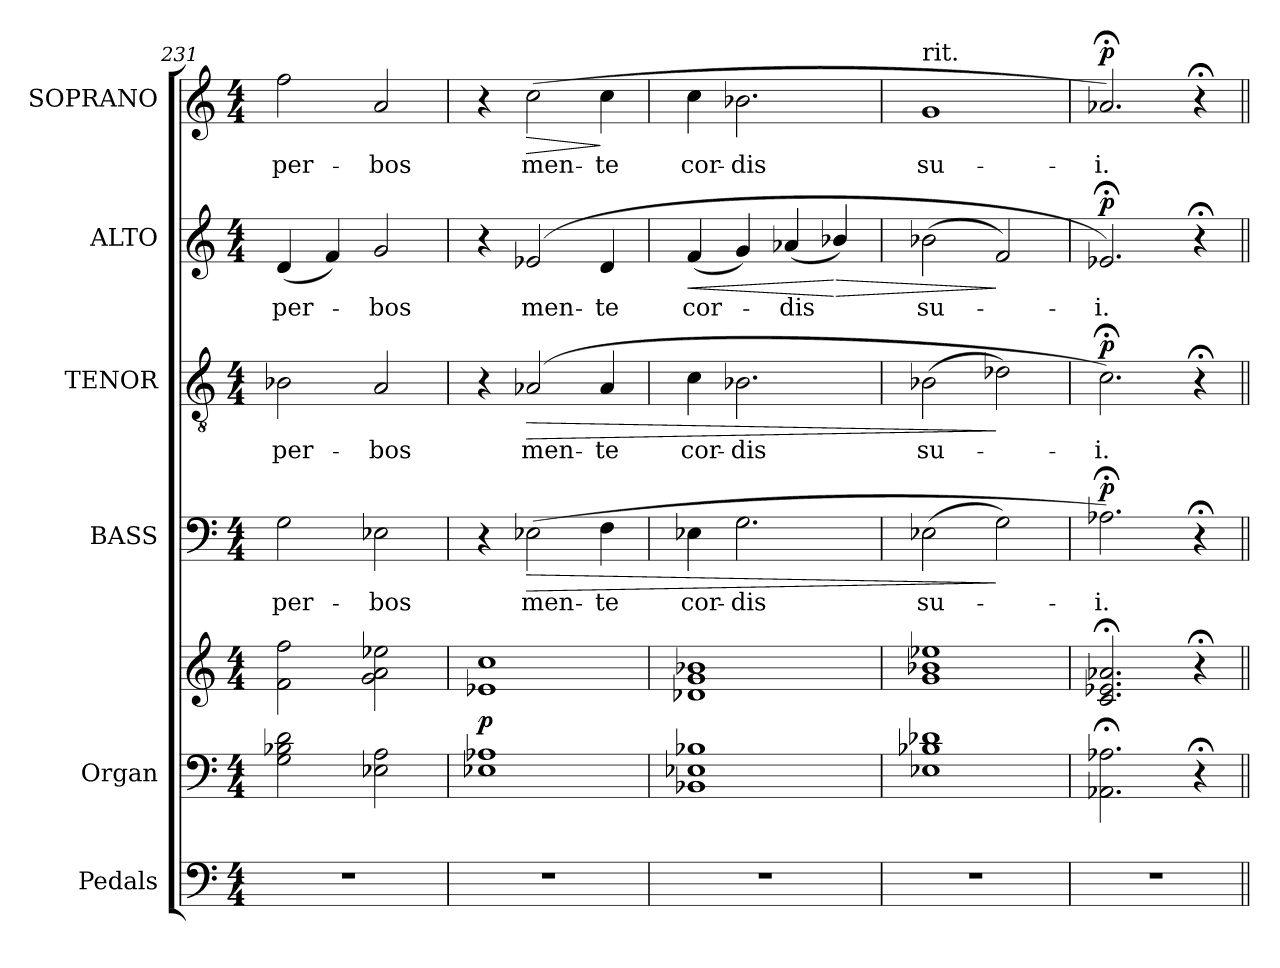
**kern	**kern	**kern	**dynam	**kern	**text	**dynam	**kern	**text	**dynam	**kern	**text	**dynam	**kern	**text	**dynam
*part6	*part5	*part5	*part5	*part4	*part4	*part4	*part3	*part3	*part3	*part2	*part2	*part2	*part1	*part1	*part1
*staff7	*staff6	*staff5	*staff5/6	*staff4	*staff4	*staff4	*staff3	*staff3	*staff3	*staff2	*staff2	*staff2	*staff1	*staff1	*staff1
*I"Pedals	*I"Organ	*	*	*I"BASS	*	*	*I"TENOR	*	*	*I"ALTO	*	*	*I"SOPRANO	*	*
*I'Ped.	*I'Org.	*	*	*I'B.	*	*	*I'T.	*	*	*I'A.	*	*	*I'S.	*	*
*clefF4	*clefF4	*clefG2	*	*clefF4	*	*	*clefGv2	*	*	*clefG2	*	*	*clefG2	*	*
*	*	*	*	*	*	*	*ITrd7c12	*	*	*	*	*	*	*	*
*k[]	*k[]	*k[]	*	*k[]	*	*	*k[]	*	*	*k[]	*	*	*k[]	*	*
*C:	*C:	*C:	*	*C:	*	*	*C:	*	*	*C:	*	*	*C:	*	*
*M4/4	*M4/4	*M4/4	*	*M4/4	*	*	*M4/4	*	*	*M4/4	*	*	*M4/4	*	*
=231	=231	=231	=231	=231	=231	=231	=231	=231	=231	=231	=231	=231	=231	=231	=231
!	!	!	!	!	!LO:LY:b:color=#000000	!	!	!	!	!	!	!	!	!	!
!	!	!	!	!	!	!	!	!LO:LY:b:color=#000000	!	!	!	!	!	!	!
!	!	!	!	!	!	!	!	!	!	!	!LO:LY:b:color=#000000	!	!	!	!
!	!	!	!	!	!	!	!	!	!	!	!	!	!	!LO:LY:b:color=#000000	!
1r	2Gi\ 2B-Xi 2di	2fi\ 2ffi	.	2Gi\	-per-	.	2BB-Xi\	-per-	.	(4di/	-per-	.	2ffi\	-per-	.
.	.	.	.	.	.	.	.	.	.	4fi/)	.	.	.	.	.
!	!	!	!	!	!LO:LY:b:color=#000000	!	!	!	!	!	!	!	!	!	!
!	!	!	!	!	!	!	!	!LO:LY:b:color=#000000	!	!	!	!	!	!	!
!	!	!	!	!	!	!	!	!	!	!	!LO:LY:b:color=#000000	!	!	!	!
!	!	!	!	!	!	!	!	!	!	!	!	!	!	!LO:LY:b:color=#000000	!
.	2E-Xi\ 2Ai	2gi\ 2ai 2ee-Xi	.	2E-Xi\	-bos	.	2AAi/	-bos	.	2gi/	-bos	.	2ai/	-bos	.
=232	=232	=232	=232	=232	=232	=232	=232	=232	=232	=232	=232	=232	=232	=232	=232
1r	1E-Xi 1A-Xi	1e-Xi 1cci	p	4r	.	.	4r	.	.	4r	.	.	4r	.	.
!	!	!	!	!	!LO:LY:b:color=#000000	!LO:HP:b	!	!	!	!	!	!	!	!	!
!	!	!	!	!	!	!	!	!LO:LY:b:color=#000000	!LO:HP:b	!	!	!	!	!	!
!	!	!	!	!	!	!	!	!	!	!	!LO:LY:b:color=#000000	!	!	!	!
!	!	!	!	!	!	!	!	!	!	!	!	!	!	!LO:LY:b:color=#000000	!LO:HP:b
.	.	.	.	(2E-Xi\	men-	>	(2AA-Xi/	men-	>	(2e-Xi/	men-	.	(2cci\	men-	>
!	!	!	!	!	!LO:LY:b:color=#000000	!	!	!	!	!	!	!	!	!	!
!	!	!	!	!	!	!	!	!LO:LY:b:color=#000000	!	!	!	!	!	!	!
!	!	!	!	!	!	!	!	!	!	!	!LO:LY:b:color=#000000	!	!	!	!
!	!	!	!	!	!	!	!	!	!	!	!	!	!	!LO:LY:b:color=#000000	!
.	.	.	.	4Fi\	-te	.	4AA-i/	-te	.	4di/	-te	.	4cci\	-te	]
=233	=233	=233	=233	=233	=233	=233	=233	=233	=233	=233	=233	=233	=233	=233	=233
!	!	!	!	!	!LO:LY:b:color=#000000	!	!	!	!	!	!	!	!	!	!
!	!	!	!	!	!	!	!	!LO:LY:b:color=#000000	!	!	!	!	!	!	!
!	!	!	!	!	!	!	!	!	!	!	!LO:LY:b:color=#000000	!LO:HP:b	!	!	!
!	!	!	!	!	!	!	!	!	!	!	!	!	!	!LO:LY:b:color=#000000	!
1r	1BB-Xi 1E-Xi 1B-Xi	1d-Xi 1gi 1b-Xi	.	4E-Xi\	cor-	.	4Ci\	cor-	.	(4fi/	cor-	<	4cci\	cor-	.
!	!	!	!	!	!LO:LY:b:color=#000000	!	!	!	!	!	!	!	!	!	!
!	!	!	!	!	!	!	!	!LO:LY:b:color=#000000	!	!	!	!	!	!	!
!	!	!	!	!	!	!	!	!	!	!	!	!	!	!LO:LY:b:color=#000000	!
.	.	.	.	2.Gi\	-dis	.	2.BB-Xi\	-dis	.	4gi/)	.	.	2.b-Xi\	-dis	.
!	!	!	!	!	!	!	!	!	!	!	!LO:LY:b:color=#000000	!	!	!	!
.	.	.	.	.	.	.	.	.	.	(4a-Xi/	-dis	.	.	.	.
!	!	!	!	!	!	!	!	!	!	!	!	!LO:HP:n=1:b	!	!	!
.	.	.	.	.	.	.	.	.	.	4b-Xi/)	.	[ >	.	.	.
=234	=234	=234	=234	=234	=234	=234	=234	=234	=234	=234	=234	=234	=234	=234	=234
!	!	!	!	!	!LO:LY:b:color=#000000	!	!	!	!	!	!	!	!	!	!
!	!	!	!	!	!	!	!	!LO:LY:b:color=#000000	!	!	!	!	!	!	!
!	!	!	!	!	!	!	!	!	!	!	!LO:LY:b:color=#000000	!	!	!	!
!	!	!	!	!	!	!	!	!	!	!	!	!	!LO:TX:t=rit.	!	!
!	!	!	!	!	!	!	!	!	!	!	!	!	!	!LO:LY:b:color=#000000	!
1r	1E-Xi 1B-Xi 1d-Xi	1gi 1b-Xi 1ee-Xi	.	(2E-Xi\	su-	.	(2BB-Xi\	su-	.	(2b-Xi\	su-	.	1gi	su-	.
.	.	.	.	2Gi\)	.	]	2D-Xi\)	.	]	2fi/)	.	]	.	.	.
=235	=235	=235	=235	=235	=235	=235	=235	=235	=235	=235	=235	=235	=235	=235	=235
!	!	!	!	!	!LO:LY:b:color=#000000	!	!	!	!	!	!	!	!	!	!
!	!	!	!	!	!	!	!	!LO:LY:b:color=#000000	!	!	!	!	!	!	!
!	!	!	!	!	!	!	!	!	!	!	!LO:LY:b:color=#000000	!	!	!	!
!	!	!	!	!	!	!	!	!	!	!	!	!	!	!LO:LY:b:color=#000000	!
1r	2.AA-Xi\; 2.A-Xi;	2.ci/; 2.e-Xi; 2.a-Xi;	.	2.A-X;i\)	-i.	p	2.C;i\)	-i.	p	2.e-X;i/)	-i.	p	2.a-X;i/)	-i.	p
.	4r;	4r;	.	4r;	.	.	4r;	.	.	4r;	.	.	4r;	.	.
=||	=||	=||	=||	=||	=||	=||	=||	=||	=||	=||	=||	=||	=||	=||	=||
*-	*-	*-	*-	*-	*-	*-	*-	*-	*-	*-	*-	*-	*-	*-	*-
